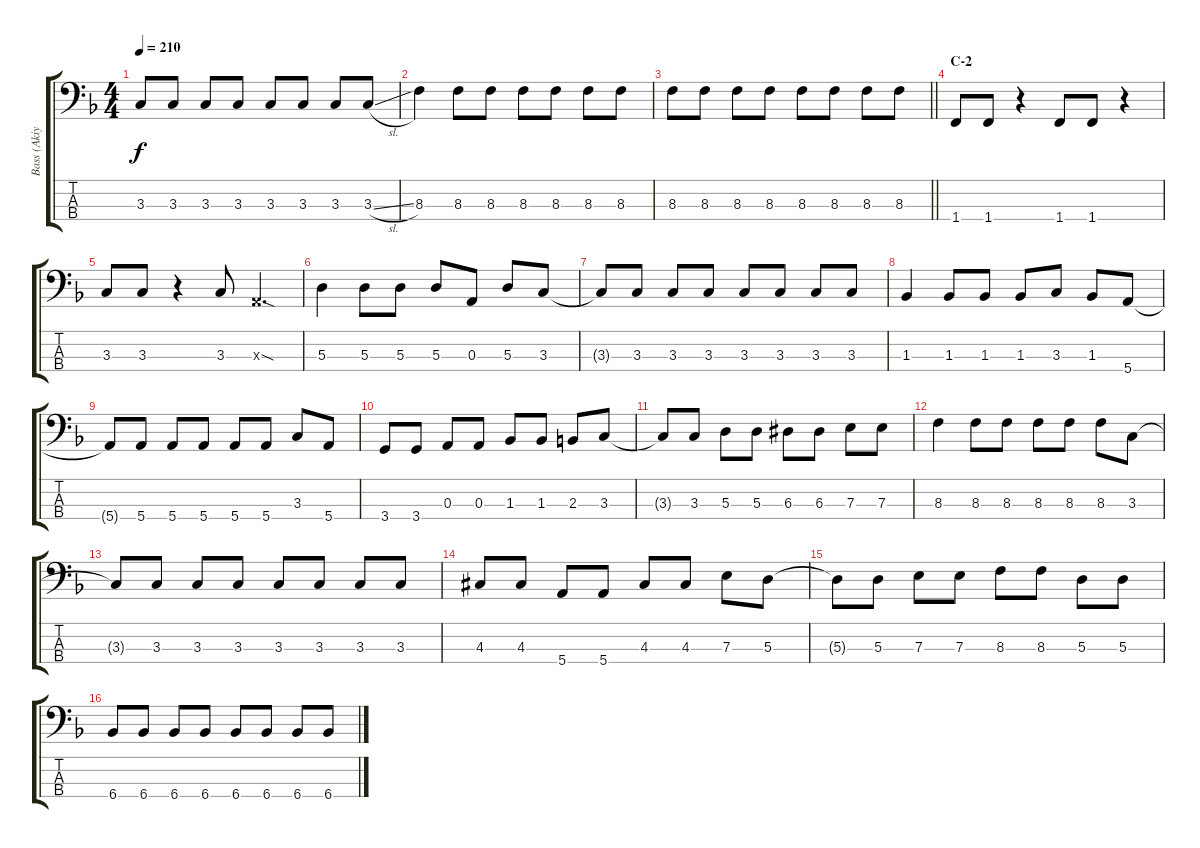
\track ("Bass (Akiyama Mio)" "Bass (Akiy") {instrument electricbassfinger}
\staff {score tabs}
\tuning (G2 D2 A1 E1) {hide}
\ts (4 4)
\tempo 210
\clef f4
\ks f
3.3.8{dy f} 3.3.8 3.3.8 3.3.8 3.3.8 3.3.8 3.3.8 3.3{sl}.8 |
8.3.4 8.3.8 8.3.8 8.3.8 8.3.8 8.3.8 8.3.8 |
\barLineRight lightlight
8.3.8 8.3.8 8.3.8 8.3.8 8.3.8 8.3.8 8.3.8 8.3.8 |
\section ("" "C-2")
1.4.8 1.4.8 r.4 1.4.8 1.4.8 r.4 |
3.3.8 3.3.8 r.4 3.3.8 0.3{sod x}.4{d} |
5.3.4 5.3.8 5.3.8 5.3.8 0.3.8 5.3.8 3.3.8 |
3.3{t}.8 3.3.8 3.3.8 3.3.8 3.3.8 3.3.8 3.3.8 3.3.8 |
1.3.4 1.3.8 1.3.8 1.3.8 3.3.8 1.3.8 5.4.8 |
5.4{t}.8 5.4.8 5.4.8 5.4.8 5.4.8 5.4.8 3.3.8 5.4.8 |
3.4.8 3.4.8 0.3.8 0.3.8 1.3.8 1.3.8 2.3.8 3.3.8 |
3.3{t}.8 3.3.8 5.3.8 5.3.8 6.3{acc #}.8 6.3{acc #}.8 7.3.8 7.3.8 |
8.3.4 8.3.8 8.3.8 8.3.8 8.3.8 8.3.8 3.3.8 |
3.3{t}.8 3.3.8 3.3.8 3.3.8 3.3.8 3.3.8 3.3.8 3.3.8 |
4.3{acc #}.8 4.3{acc #}.8 5.4.8 5.4.8 4.3{acc #}.8 4.3{acc #}.8 7.3.8 5.3.8 |
5.3{t}.8 5.3.8 7.3.8 7.3.8 8.3.8 8.3.8 5.3.8 5.3.8 |
6.4.8 6.4.8 6.4.8 6.4.8 6.4.8 6.4.8 6.4.8 6.4.8
